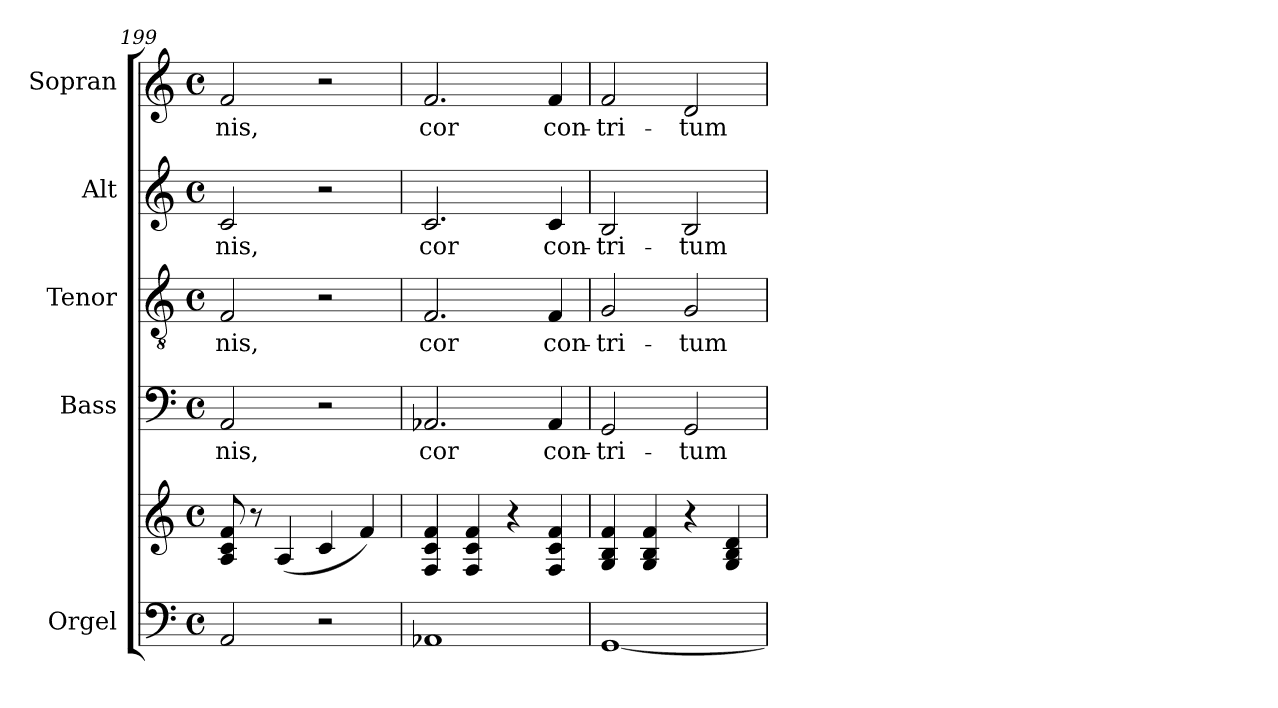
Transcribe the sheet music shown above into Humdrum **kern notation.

**kern	**kern	**kern	**text	**kern	**text	**kern	**text	**kern	**text
*part5	*part5	*part4	*part4	*part3	*part3	*part2	*part2	*part1	*part1
*staff6	*staff5	*staff4	*staff4	*staff3	*staff3	*staff2	*staff2	*staff1	*staff1
*I"Orgel	*	*I"Bass	*	*I"Tenor	*	*I"Alt	*	*I"Sopran	*
*I'Org.	*	*I'B.	*	*I'T.	*	*I'A.	*	*I'S.	*
*clefF4	*clefG2	*clefF4	*	*clefGv2	*	*clefG2	*	*clefG2	*
*k[]	*k[]	*k[]	*	*k[]	*	*k[]	*	*k[]	*
*C:	*C:	*C:	*	*C:	*	*C:	*	*C:	*
*M4/4	*M4/4	*M4/4	*	*M4/4	*	*M4/4	*	*M4/4	*
*met(c)	*met(c)	*met(c)	*	*met(c)	*	*met(c)	*	*met(c)	*
=199	=199	=199	=199	=199	=199	=199	=199	=199	=199
!	!	!	!LO:LY:b	!	!LO:LY:b	!	!LO:LY:b	!	!LO:LY:b
2AA/	8A/ 8c/ 8f/	2AA/	-nis,	2F/	-nis,	2c/	-nis,	2f/	-nis,
.	8r	.	.	.	.	.	.	.	.
.	(<4A/	.	.	.	.	.	.	.	.
2r	4c/	2r	.	2r	.	2r	.	2r	.
.	4f/)	.	.	.	.	.	.	.	.
=200	=200	=200	=200	=200	=200	=200	=200	=200	=200
!	!	!	!LO:LY:b	!	!LO:LY:b	!	!LO:LY:b	!	!LO:LY:b
1AA-X	4F/ 4c/ 4f/	2.AA-X/	cor	2.F/	cor	2.c/	cor	2.f/	cor
.	4F/ 4c/ 4f/	.	.	.	.	.	.	.	.
.	4r	.	.	.	.	.	.	.	.
!	!	!	!LO:LY:b	!	!LO:LY:b	!	!LO:LY:b	!	!LO:LY:b
.	4F/ 4c/ 4f/	4AA-/	con-	4F/	con-	4c/	con-	4f/	con-
=201	=201	=201	=201	=201	=201	=201	=201	=201	=201
!	!	!	!LO:LY:b	!	!LO:LY:b	!	!LO:LY:b	!	!LO:LY:b
[1GG	4G/ 4B/ 4f/	2GG/	-tri-	2G/	-tri-	2B/	-tri-	2f/	-tri-
.	4G/ 4B/ 4f/	.	.	.	.	.	.	.	.
!	!	!	!LO:LY:b	!	!LO:LY:b	!	!LO:LY:b	!	!LO:LY:b
.	4r	2GG/	-tum	2G/	-tum	2B/	-tum	2d/	-tum
.	4G/ 4B/ 4d/	.	.	.	.	.	.	.	.
=	=	=	=	=	=	=	=	=	=
*-	*-	*-	*-	*-	*-	*-	*-	*-	*-
